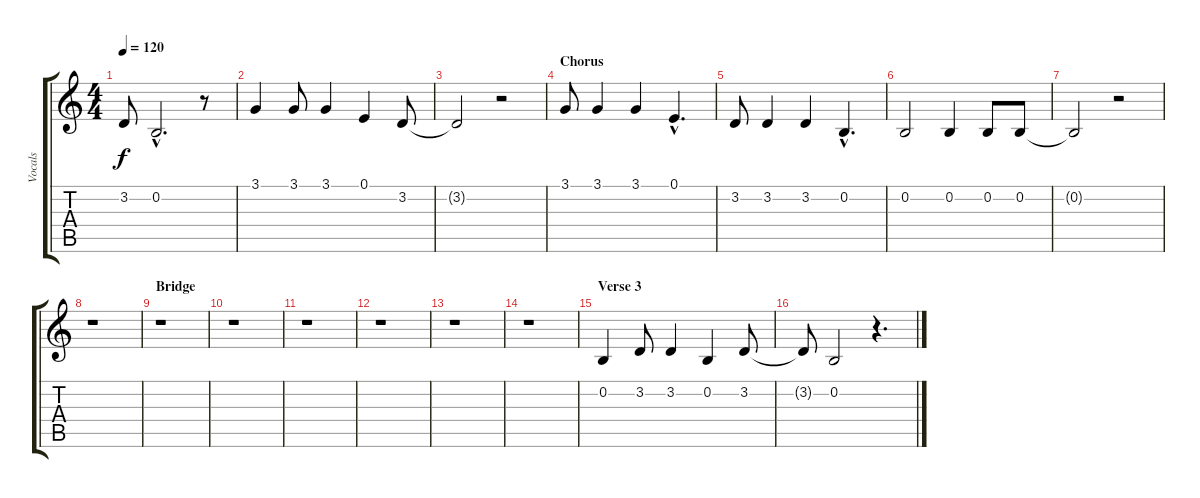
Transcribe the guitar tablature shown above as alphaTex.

\track ("Vocals" "Vocals") {instrument englishhorn}
\staff {score tabs}
\tuning (E4 B3 G3 D3 A2 E2) {hide}
\ts (4 4)
\tempo 120
\clef g2
\ks c
3.2{t}.8{dy f} 0.2{hac}.2{d} r.8 |
3.1.4 3.1.8 3.1.4 0.1.4 3.2.8 |
3.2{t}.2 r.2 |
\section ("" "Chorus")
3.1.8 3.1.4 3.1.4 0.1{hac}.4{d} |
3.2.8 3.2.4 3.2.4 0.2{hac}.4{d} |
0.2.2 0.2.4 0.2.8 0.2.8 |
0.2{t}.2 r.2 |
r.1 |
\section ("" "Bridge")
r.1 |
r.1 |
r.1 |
r.1 |
r.1 |
r.1 |
\section ("" "Verse 3")
0.2.4 3.2.8 3.2.4 0.2.4 3.2.8 |
3.2{t}.8 0.2.2 r.4{d}
